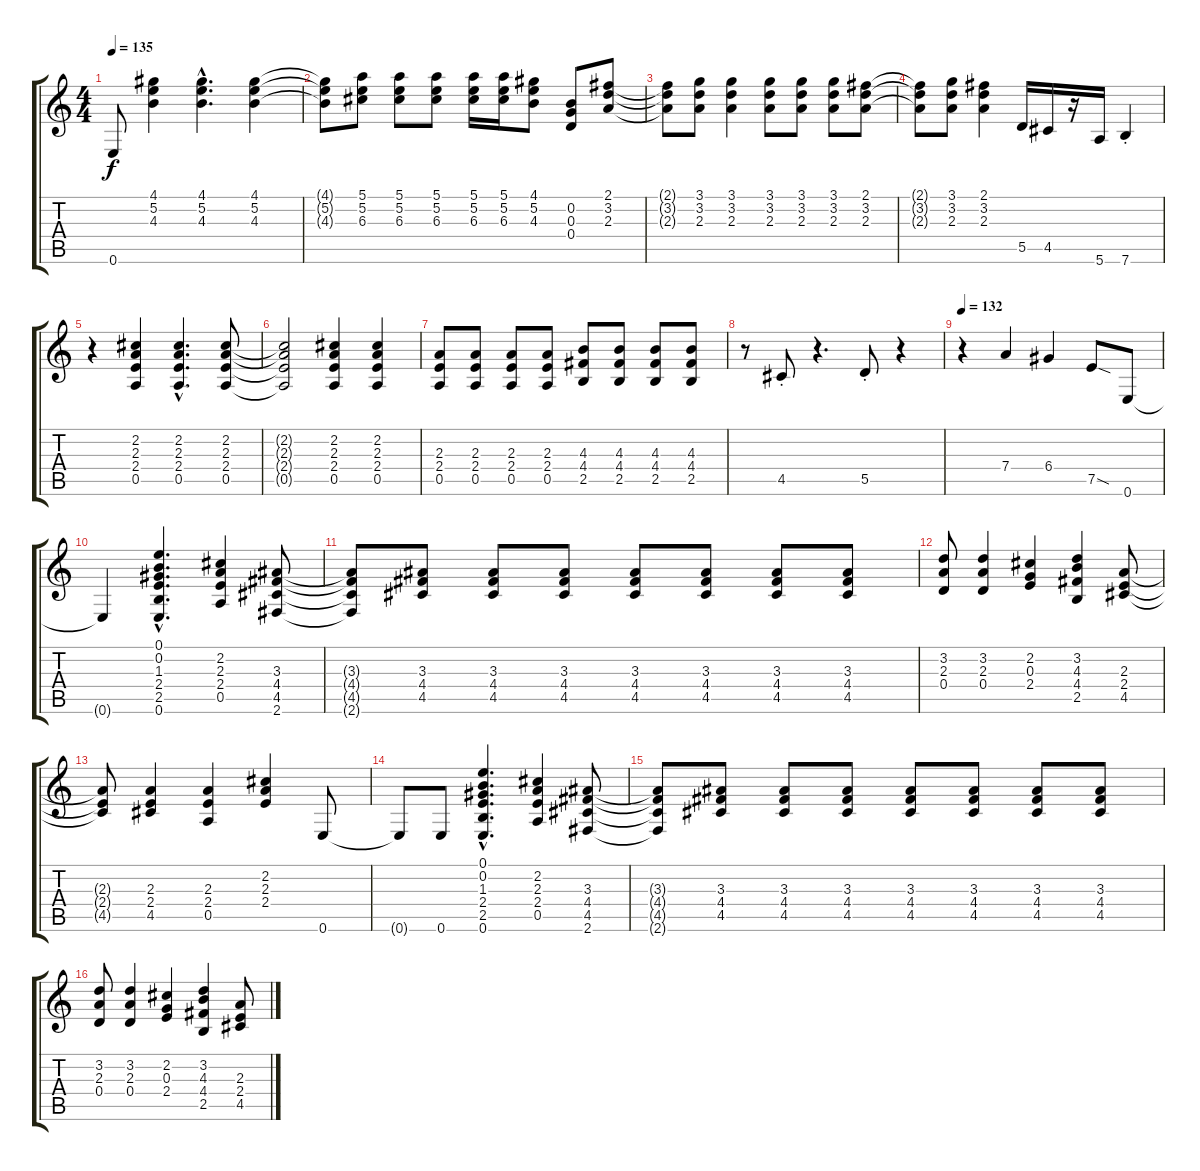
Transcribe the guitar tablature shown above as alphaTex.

\track "" {instrument overdrivenguitar}
\staff {score tabs}
\tuning (E4 B3 G3 D3 A2 E2) {hide}
\ts (4 4)
\tempo 135
\clef g2
\ks c
0.6{t}.8{dy f} (4.1 5.2 4.3).4 (4.1{hac} 5.2{hac} 4.3{hac}).4{d} (4.1 5.2 4.3).4 |
(4.1{t} 5.2{t} 4.3{t}).8 (5.1 5.2 6.3).8 (5.1 5.2 6.3).8 (5.1 5.2 6.3).8 (5.1 5.2 6.3).16 (5.1 5.2 6.3).16 (4.1 5.2 4.3).8 (0.2 0.3 0.4).8 (2.1 3.2 2.3).8 |
(2.1{t} 3.2{t} 2.3{t}).8 (3.1 3.2 2.3).8 (3.1 3.2 2.3).4 (3.1 3.2 2.3).8 (3.1 3.2 2.3).8 (3.1 3.2 2.3).8 (2.1 3.2 2.3).8 |
(2.1{t} 3.2{t} 2.3{t}).8 (3.1 3.2 2.3).8 (2.1 3.2 2.3).4 5.5.16 4.5.16 r.16 5.6.16 7.6{st}.4 |
r.4 (2.2 2.3 2.4 0.5).4 (2.2{hac} 2.3{hac} 2.4{hac} 0.5{hac}).4{d} (2.2 2.3 2.4 0.5).8 |
(2.2{t} 2.3{t} 2.4{t} 0.5{t}).2 (2.2 2.3 2.4 0.5).4 (2.2 2.3 2.4 0.5).4 |
(2.3 2.4 0.5).8 (2.3 2.4 0.5).8 (2.3 2.4 0.5).8 (2.3 2.4 0.5).8 (4.3 4.4 2.5).8 (4.3 4.4 2.5).8 (4.3 4.4 2.5).8 (4.3 4.4 2.5).8 |
r.8 4.5{st}.8 r.4{d} 5.5{st}.8 r.4 |
\tempo 132
r.4 7.4.4 6.4.4 7.5{sod}.8 0.6.8 |
0.6{t}.4 (0.1{hac} 0.2{hac} 1.3{hac} 2.4{hac} 2.5{hac} 0.6{hac}).4{d} (2.2 2.3 2.4 0.5).4 (3.3 4.4 4.5 2.6).8 |
(3.3{t} 4.4{t} 4.5{t} 2.6{t}).8 (3.3 4.4 4.5).8 (3.3 4.4 4.5).8 (3.3 4.4 4.5).8 (3.3 4.4 4.5).8 (3.3 4.4 4.5).8 (3.3 4.4 4.5).8 (3.3 4.4 4.5).8 |
(3.2 2.3 0.4).8 (3.2 2.3 0.4).4 (2.2 0.3 2.4).4 (3.2 4.3 4.4 2.5).4 (2.3 2.4 4.5).8 |
(2.3{t} 2.4{t} 4.5{t}).8 (2.3 2.4 4.5).4 (2.3 2.4 0.5).4 (2.2 2.3 2.4).4 0.6.8 |
0.6{t}.8 0.6.8 (0.1{hac} 0.2{hac} 1.3{hac} 2.4{hac} 2.5{hac} 0.6{hac}).4{d} (2.2 2.3 2.4 0.5).4 (3.3 4.4 4.5 2.6).8 |
(3.3{t} 4.4{t} 4.5{t} 2.6{t}).8 (3.3 4.4 4.5).8 (3.3 4.4 4.5).8 (3.3 4.4 4.5).8 (3.3 4.4 4.5).8 (3.3 4.4 4.5).8 (3.3 4.4 4.5).8 (3.3 4.4 4.5).8 |
(3.2 2.3 0.4).8 (3.2 2.3 0.4).4 (2.2 0.3 2.4).4 (3.2 4.3 4.4 2.5).4 (2.3 2.4 4.5).8
